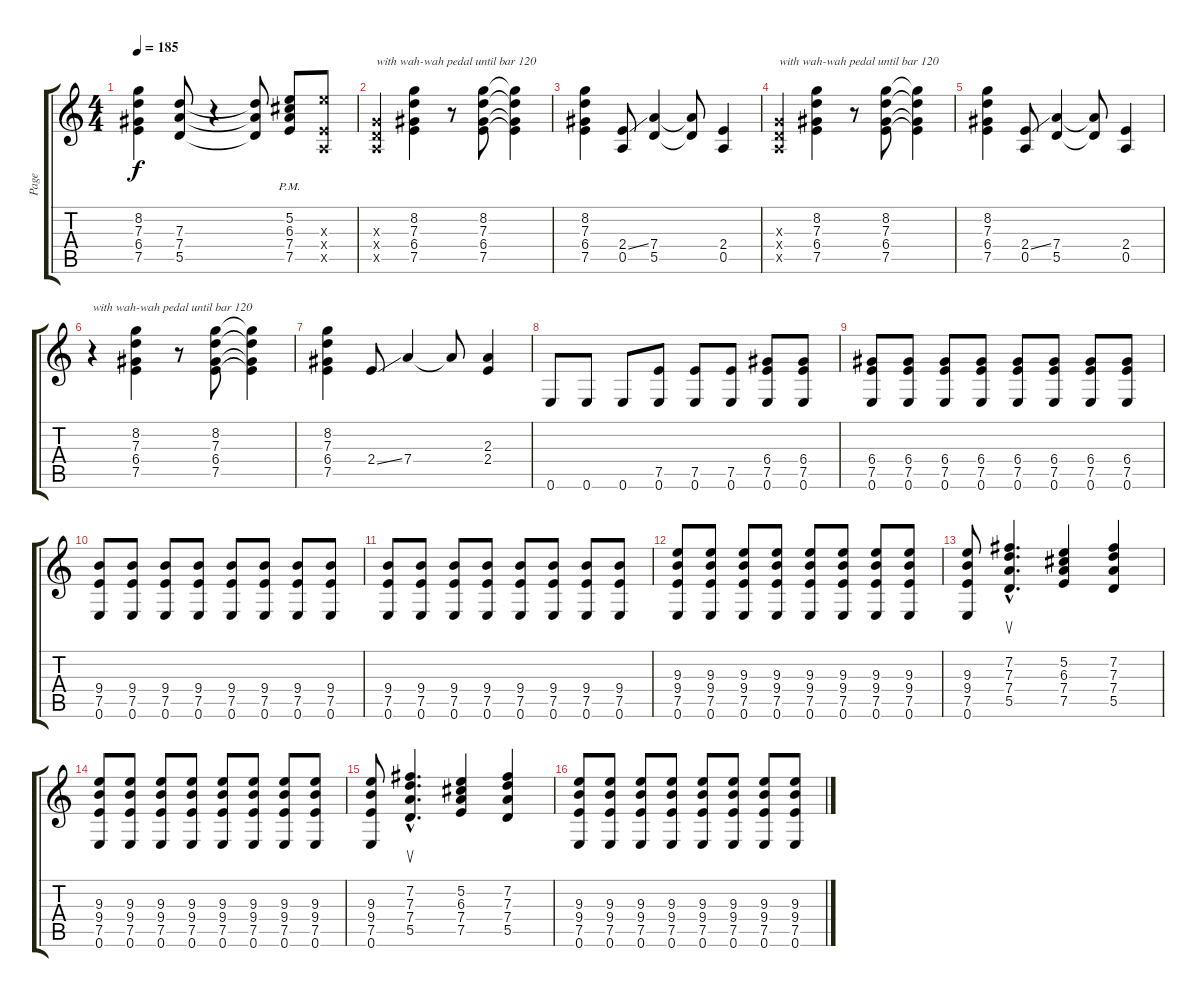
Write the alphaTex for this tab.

\track ("Page" "Page") {instrument distortionguitar}
\staff {score tabs}
\tuning (E4 B3 G3 D3 A2 E2) {hide}
\ts (4 4)
\tempo 185
\clef g2
\ks c
(8.2 7.3 6.4 7.5).4{dy f} (7.3 7.4 5.5).8 r.4 (7.3{t} 7.4{t} 5.5{t}).8 (5.2 6.3 7.4{pm} 7.5{pm}).8 (9.3{x} 2.4{x} 0.5{x}).8 |
(0.3{x} 0.4{x} 0.5{x}).4{txt "with wah-wah pedal until bar 120"} (8.2 7.3 6.4 7.5).4 r.8 (8.2 7.3 6.4 7.5).8 (8.2{t} 7.3{t} 6.4{t} 7.5{t}).4 |
(8.2 7.3 6.4 7.5).4 (2.4{ss} 0.5).8 (7.4 5.5).4 (7.4{t} 5.5{t}).8 (2.4 0.5).4 |
(0.3{x} 0.4{x} 0.5{x}).4{txt "with wah-wah pedal until bar 120"} (8.2 7.3 6.4 7.5).4 r.8 (8.2 7.3 6.4 7.5).8 (8.2{t} 7.3{t} 6.4{t} 7.5{t}).4 |
(8.2 7.3 6.4 7.5).4 (2.4{ss} 0.5).8 (7.4 5.5).4 (7.4{t} 5.5{t}).8 (2.4 0.5).4 |
r.4{txt "with wah-wah pedal until bar 120"} (8.2 7.3 6.4 7.5).4 r.8 (8.2 7.3 6.4 7.5).8 (8.2{t} 7.3{t} 6.4{t} 7.5{t}).4 |
(8.2 7.3 6.4 7.5).4 2.4{ss}.8 7.4.4 7.4{t}.8 (2.3 2.4).4 |
0.6.8 0.6.8 0.6.8 (7.5 0.6).8 (7.5 0.6).8 (7.5 0.6).8 (6.4 7.5 0.6).8 (6.4 7.5 0.6).8 |
(6.4 7.5 0.6).8 (6.4 7.5 0.6).8 (6.4 7.5 0.6).8 (6.4 7.5 0.6).8 (6.4 7.5 0.6).8 (6.4 7.5 0.6).8 (6.4 7.5 0.6).8 (6.4 7.5 0.6).8 |
(9.4 7.5 0.6).8 (9.4 7.5 0.6).8 (9.4 7.5 0.6).8 (9.4 7.5 0.6).8 (9.4 7.5 0.6).8 (9.4 7.5 0.6).8 (9.4 7.5 0.6).8 (9.4 7.5 0.6).8 |
(9.4 7.5 0.6).8 (9.4 7.5 0.6).8 (9.4 7.5 0.6).8 (9.4 7.5 0.6).8 (9.4 7.5 0.6).8 (9.4 7.5 0.6).8 (9.4 7.5 0.6).8 (9.4 7.5 0.6).8 |
(9.3 9.4 7.5 0.6).8 (9.3 9.4 7.5 0.6).8 (9.3 9.4 7.5 0.6).8 (9.3 9.4 7.5 0.6).8 (9.3 9.4 7.5 0.6).8 (9.3 9.4 7.5 0.6).8 (9.3 9.4 7.5 0.6).8 (9.3 9.4 7.5 0.6).8 |
(9.3 9.4 7.5 0.6).8 (7.2{hac} 7.3{hac} 7.4{hac} 5.5{hac}).4{d su} (5.2 6.3 7.4 7.5).4 (7.2 7.3 7.4 5.5).4 |
(9.3 9.4 7.5 0.6).8 (9.3 9.4 7.5 0.6).8 (9.3 9.4 7.5 0.6).8 (9.3 9.4 7.5 0.6).8 (9.3 9.4 7.5 0.6).8 (9.3 9.4 7.5 0.6).8 (9.3 9.4 7.5 0.6).8 (9.3 9.4 7.5 0.6).8 |
(9.3 9.4 7.5 0.6).8 (7.2{hac} 7.3{hac} 7.4{hac} 5.5{hac}).4{d su} (5.2 6.3 7.4 7.5).4 (7.2 7.3 7.4 5.5).4 |
(9.3 9.4 7.5 0.6).8 (9.3 9.4 7.5 0.6).8 (9.3 9.4 7.5 0.6).8 (9.3 9.4 7.5 0.6).8 (9.3 9.4 7.5 0.6).8 (9.3 9.4 7.5 0.6).8 (9.3 9.4 7.5 0.6).8 (9.3 9.4 7.5 0.6).8
